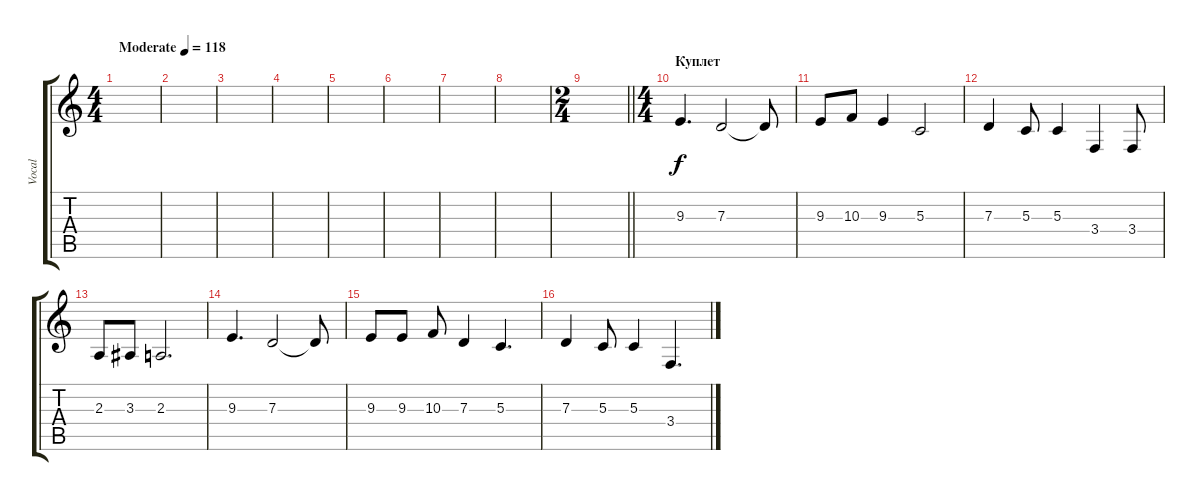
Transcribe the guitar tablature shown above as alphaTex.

\track ("Vocal" "Vocal") {instrument tenorsax}
\staff {score tabs}
\tuning (E4 B3 G3 D3 A2 D2) {hide}
\ts (4 4)
\tempo (118 "Moderate")
\clef g2
\ks c
|
|
|
|
|
|
|
|
\ts (2 4)
\barLineRight lightlight
|
\ts (4 4)
\section ("" "Куплет")
9.3.4{d} 7.3.2 7.3{t}.8 |
9.3.8 10.3.8 9.3.4 5.3.2 |
7.3.4 5.3.8 5.3.4 3.4.4 3.4.8 |
2.3.8 3.3.8 2.3.2{d} |
9.3.4{d} 7.3.2 7.3{t}.8 |
9.3.8 9.3.8 10.3.8 7.3.4 5.3.4{d} |
7.3.4 5.3.8 5.3.4 3.4.4{d}
